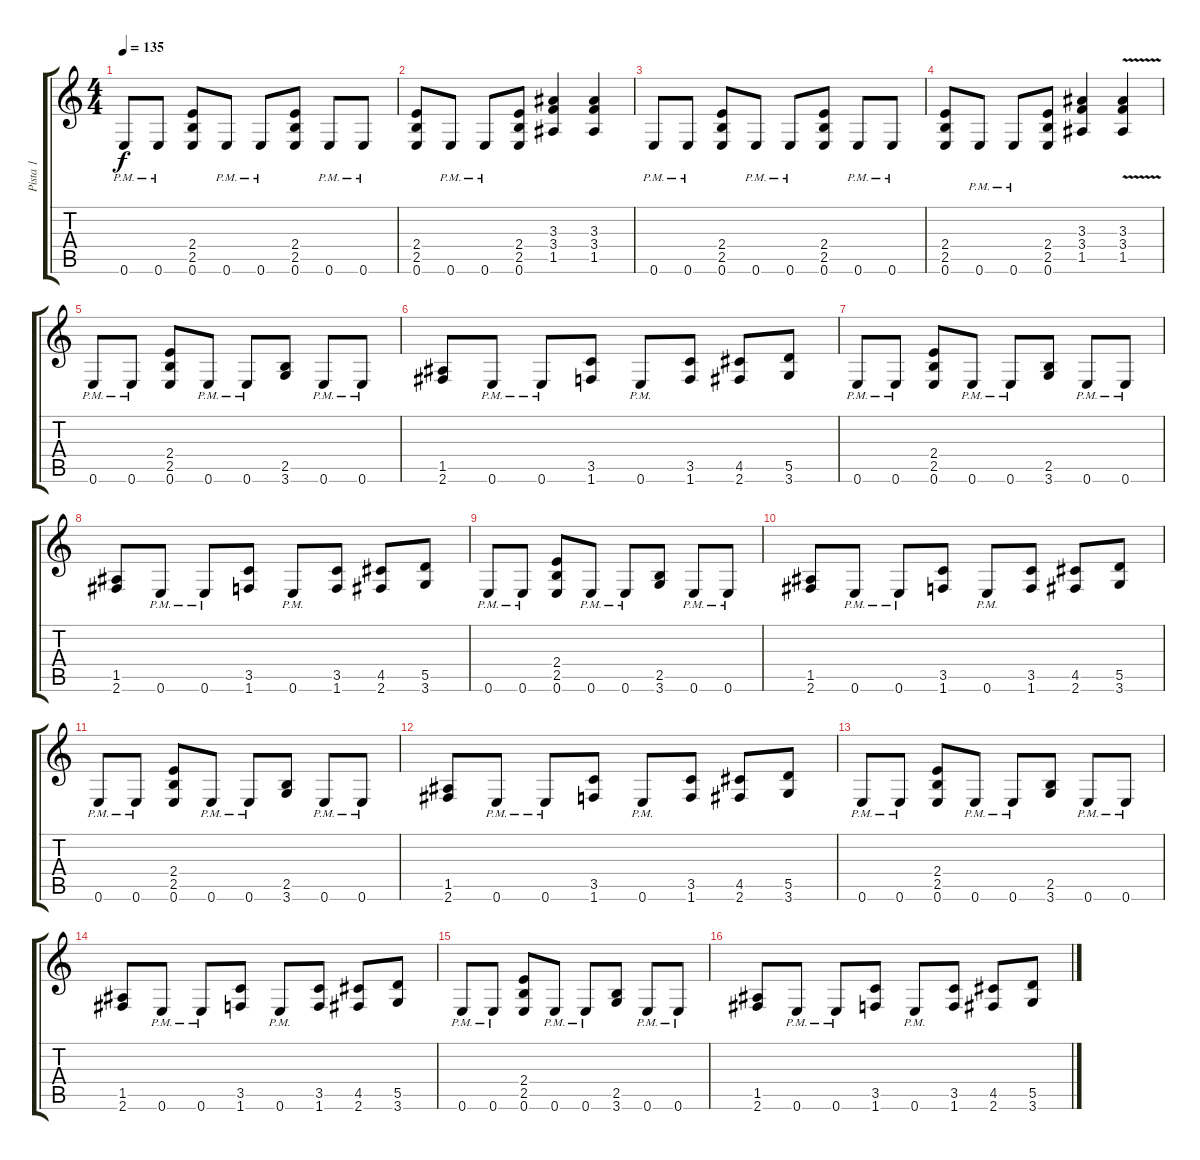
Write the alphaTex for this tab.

\track ("Pista 1" "Pista 1") {instrument distortionguitar}
\staff {score tabs}
\tuning (E4 B3 G3 D3 A2 E2) {hide}
\ts (4 4)
\tempo 135
\clef g2
\ks c
0.6{pm}.8{dy f} 0.6{pm}.8 (2.4 2.5 0.6).8 0.6{pm}.8 0.6{pm}.8 (2.4 2.5 0.6).8 0.6{pm}.8 0.6{pm}.8 |
(2.4 2.5 0.6).8 0.6{pm}.8 0.6{pm}.8 (2.4 2.5 0.6).8 (3.3 3.4 1.5).4 (3.3 3.4 1.5).4 |
0.6{pm}.8 0.6{pm}.8 (2.4 2.5 0.6).8 0.6{pm}.8 0.6{pm}.8 (2.4 2.5 0.6).8 0.6{pm}.8 0.6{pm}.8 |
(2.4 2.5 0.6).8 0.6{pm}.8 0.6{pm}.8 (2.4 2.5 0.6).8 (3.3 3.4 1.5).4 (3.3 3.4 1.5{v}).4 |
0.6{pm}.8 0.6{pm}.8 (2.4 2.5 0.6).8 0.6{pm}.8 0.6{pm}.8 (2.5 3.6).8 0.6{pm}.8 0.6{pm}.8 |
(1.5 2.6).8 0.6{pm}.8 0.6{pm}.8 (3.5 1.6).8 0.6{pm}.8 (3.5 1.6).8 (4.5 2.6).8 (5.5 3.6).8 |
0.6{pm}.8 0.6{pm}.8 (2.4 2.5 0.6).8 0.6{pm}.8 0.6{pm}.8 (2.5 3.6).8 0.6{pm}.8 0.6{pm}.8 |
(1.5 2.6).8 0.6{pm}.8 0.6{pm}.8 (3.5 1.6).8 0.6{pm}.8 (3.5 1.6).8 (4.5 2.6).8 (5.5 3.6).8 |
0.6{pm}.8 0.6{pm}.8 (2.4 2.5 0.6).8 0.6{pm}.8 0.6{pm}.8 (2.5 3.6).8 0.6{pm}.8 0.6{pm}.8 |
(1.5 2.6).8 0.6{pm}.8 0.6{pm}.8 (3.5 1.6).8 0.6{pm}.8 (3.5 1.6).8 (4.5 2.6).8 (5.5 3.6).8 |
0.6{pm}.8 0.6{pm}.8 (2.4 2.5 0.6).8 0.6{pm}.8 0.6{pm}.8 (2.5 3.6).8 0.6{pm}.8 0.6{pm}.8 |
(1.5 2.6).8 0.6{pm}.8 0.6{pm}.8 (3.5 1.6).8 0.6{pm}.8 (3.5 1.6).8 (4.5 2.6).8 (5.5 3.6).8 |
0.6{pm}.8 0.6{pm}.8 (2.4 2.5 0.6).8 0.6{pm}.8 0.6{pm}.8 (2.5 3.6).8 0.6{pm}.8 0.6{pm}.8 |
(1.5 2.6).8 0.6{pm}.8 0.6{pm}.8 (3.5 1.6).8 0.6{pm}.8 (3.5 1.6).8 (4.5 2.6).8 (5.5 3.6).8 |
0.6{pm}.8 0.6{pm}.8 (2.4 2.5 0.6).8 0.6{pm}.8 0.6{pm}.8 (2.5 3.6).8 0.6{pm}.8 0.6{pm}.8 |
(1.5 2.6).8 0.6{pm}.8 0.6{pm}.8 (3.5 1.6).8 0.6{pm}.8 (3.5 1.6).8 (4.5 2.6).8 (5.5 3.6).8
